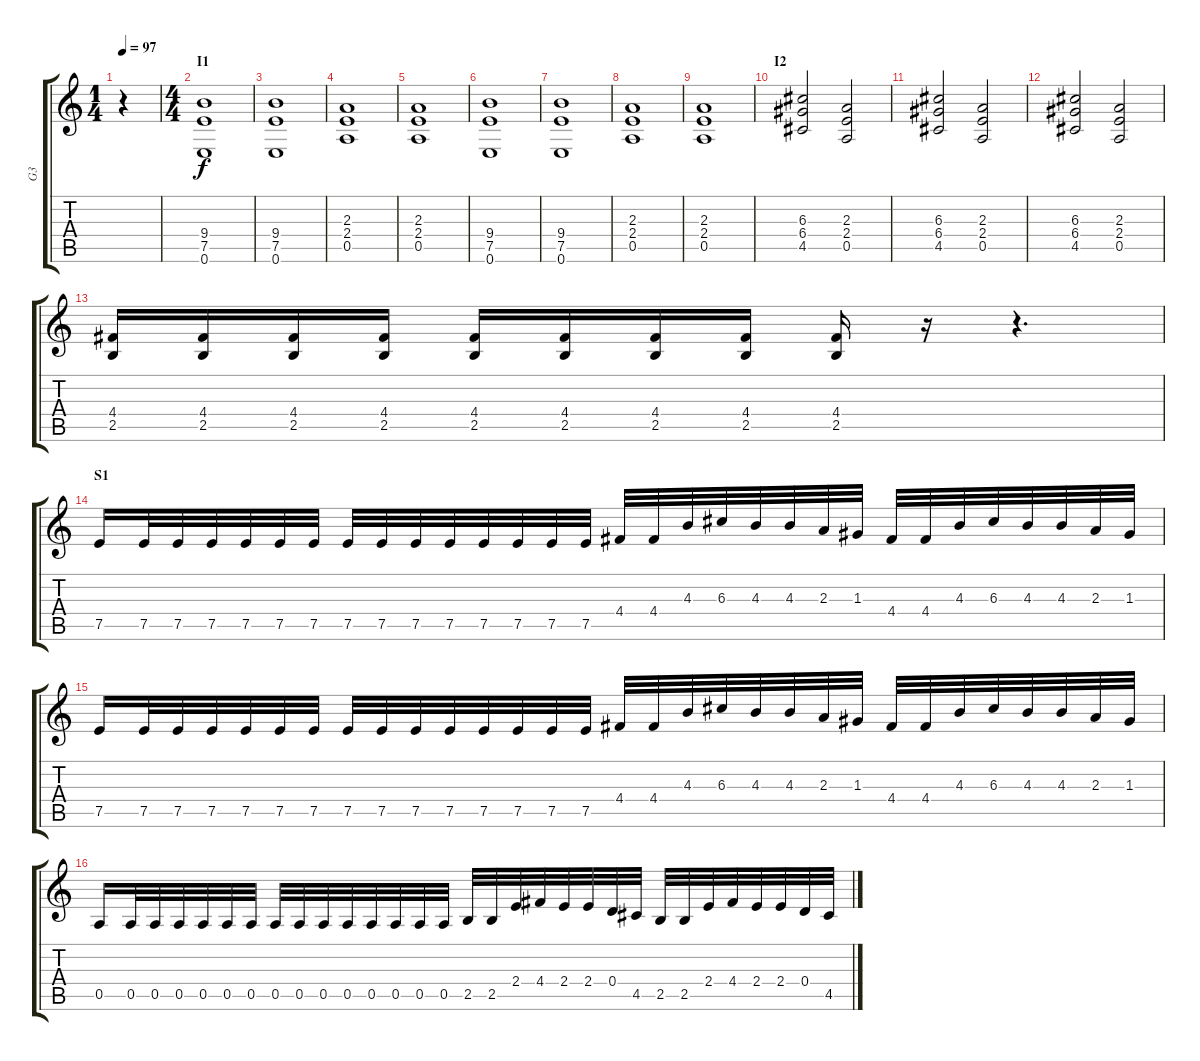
\track ("G3" "G3") {instrument overdrivenguitar}
\staff {score tabs}
\tuning (E4 B3 G3 D3 A2 E2) {hide}
\ts (1 4)
\tempo 97
\clef g2
\ks c
r.4{dy f instrument overdrivenguitar} |
\ts (4 4)
\section ("" "I1")
(9.4 7.5 0.6).1 |
(9.4 7.5 0.6).1 |
(2.3 2.4 0.5).1 |
(2.3 2.4 0.5).1 |
(9.4 7.5 0.6).1 |
(9.4 7.5 0.6).1 |
(2.3 2.4 0.5).1 |
(2.3 2.4 0.5).1 |
\section ("" "I2")
(6.3 6.4 4.5).2 (2.3 2.4 0.5).2 |
(6.3 6.4 4.5).2 (2.3 2.4 0.5).2 |
(6.3 6.4 4.5).2 (2.3 2.4 0.5).2 |
(4.4 2.5).16 (4.4 2.5).16 (4.4 2.5).16 (4.4 2.5).16 (4.4 2.5).16 (4.4 2.5).16 (4.4 2.5).16 (4.4 2.5).16 (4.4 2.5).16 r.16 r.4{d} |
\section ("" "S1")
7.5.16 7.5.32 7.5.32 7.5.32 7.5.32 7.5.32 7.5.32 7.5.32 7.5.32 7.5.32 7.5.32 7.5.32 7.5.32 7.5.32 7.5.32 4.4.32 4.4.32 4.3.32 6.3.32 4.3.32 4.3.32 2.3.32 1.3.32 4.4.32 4.4.32 4.3.32 6.3.32 4.3.32 4.3.32 2.3.32 1.3.32 |
7.5.16 7.5.32 7.5.32 7.5.32 7.5.32 7.5.32 7.5.32 7.5.32 7.5.32 7.5.32 7.5.32 7.5.32 7.5.32 7.5.32 7.5.32 4.4.32 4.4.32 4.3.32 6.3.32 4.3.32 4.3.32 2.3.32 1.3.32 4.4.32 4.4.32 4.3.32 6.3.32 4.3.32 4.3.32 2.3.32 1.3.32 |
0.5.16 0.5.32 0.5.32 0.5.32 0.5.32 0.5.32 0.5.32 0.5.32 0.5.32 0.5.32 0.5.32 0.5.32 0.5.32 0.5.32 0.5.32 2.5.32 2.5.32 2.4.32 4.4.32 2.4.32 2.4.32 0.4.32 4.5.32 2.5.32 2.5.32 2.4.32 4.4.32 2.4.32 2.4.32 0.4.32 4.5.32
